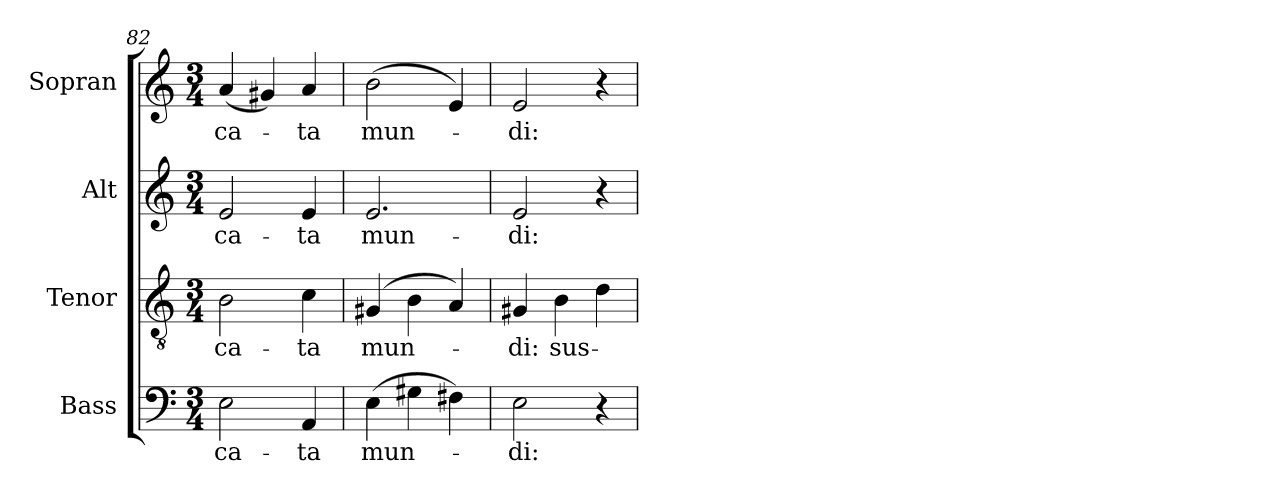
**kern	**text	**kern	**text	**kern	**text	**kern	**text
*part4	*part4	*part3	*part3	*part2	*part2	*part1	*part1
*staff4	*staff4	*staff3	*staff3	*staff2	*staff2	*staff1	*staff1
*I"Bass	*	*I"Tenor	*	*I"Alt	*	*I"Sopran	*
*I'B.	*	*I'T.	*	*I'A.	*	*I'S.	*
*clefF4	*	*clefGv2	*	*clefG2	*	*clefG2	*
*k[]	*	*k[]	*	*k[]	*	*k[]	*
*C:	*	*C:	*	*C:	*	*C:	*
*M3/4	*	*M3/4	*	*M3/4	*	*M3/4	*
=82	=82	=82	=82	=82	=82	=82	=82
!	!LO:LY:b	!	!LO:LY:b	!	!LO:LY:b	!	!LO:LY:b
2E\	-ca-	2B\	-ca-	2e/	-ca-	(<4a/	-ca-
.	.	.	.	.	.	4g#X/)	.
!	!LO:LY:b	!	!LO:LY:b	!	!LO:LY:b	!	!LO:LY:b
4AA/	-ta	4c\	-ta	4e/	-ta	4a/	-ta
=83	=83	=83	=83	=83	=83	=83	=83
!	!LO:LY:b	!	!LO:LY:b	!	!LO:LY:b	!	!LO:LY:b
(>4E\	mun-	(4G#X/	mun-	2.e/	mun-	(>2b\	mun-
4G#X\	.	4B\	.	.	.	.	.
4F#X\)	.	4A/)	.	.	.	4e/)	.
=84	=84	=84	=84	=84	=84	=84	=84
!	!LO:LY:b	!	!LO:LY:b	!	!LO:LY:b	!	!LO:LY:b
2E\	-di:	4G#X/	-di:	2e/	-di:	2e/	-di:
!	!	!	!LO:LY:b	!	!	!	!
.	.	4B\	sus-	.	.	.	.
4r	.	4d\	.	4r	.	4r	.
=	=	=	=	=	=	=	=
*-	*-	*-	*-	*-	*-	*-	*-
